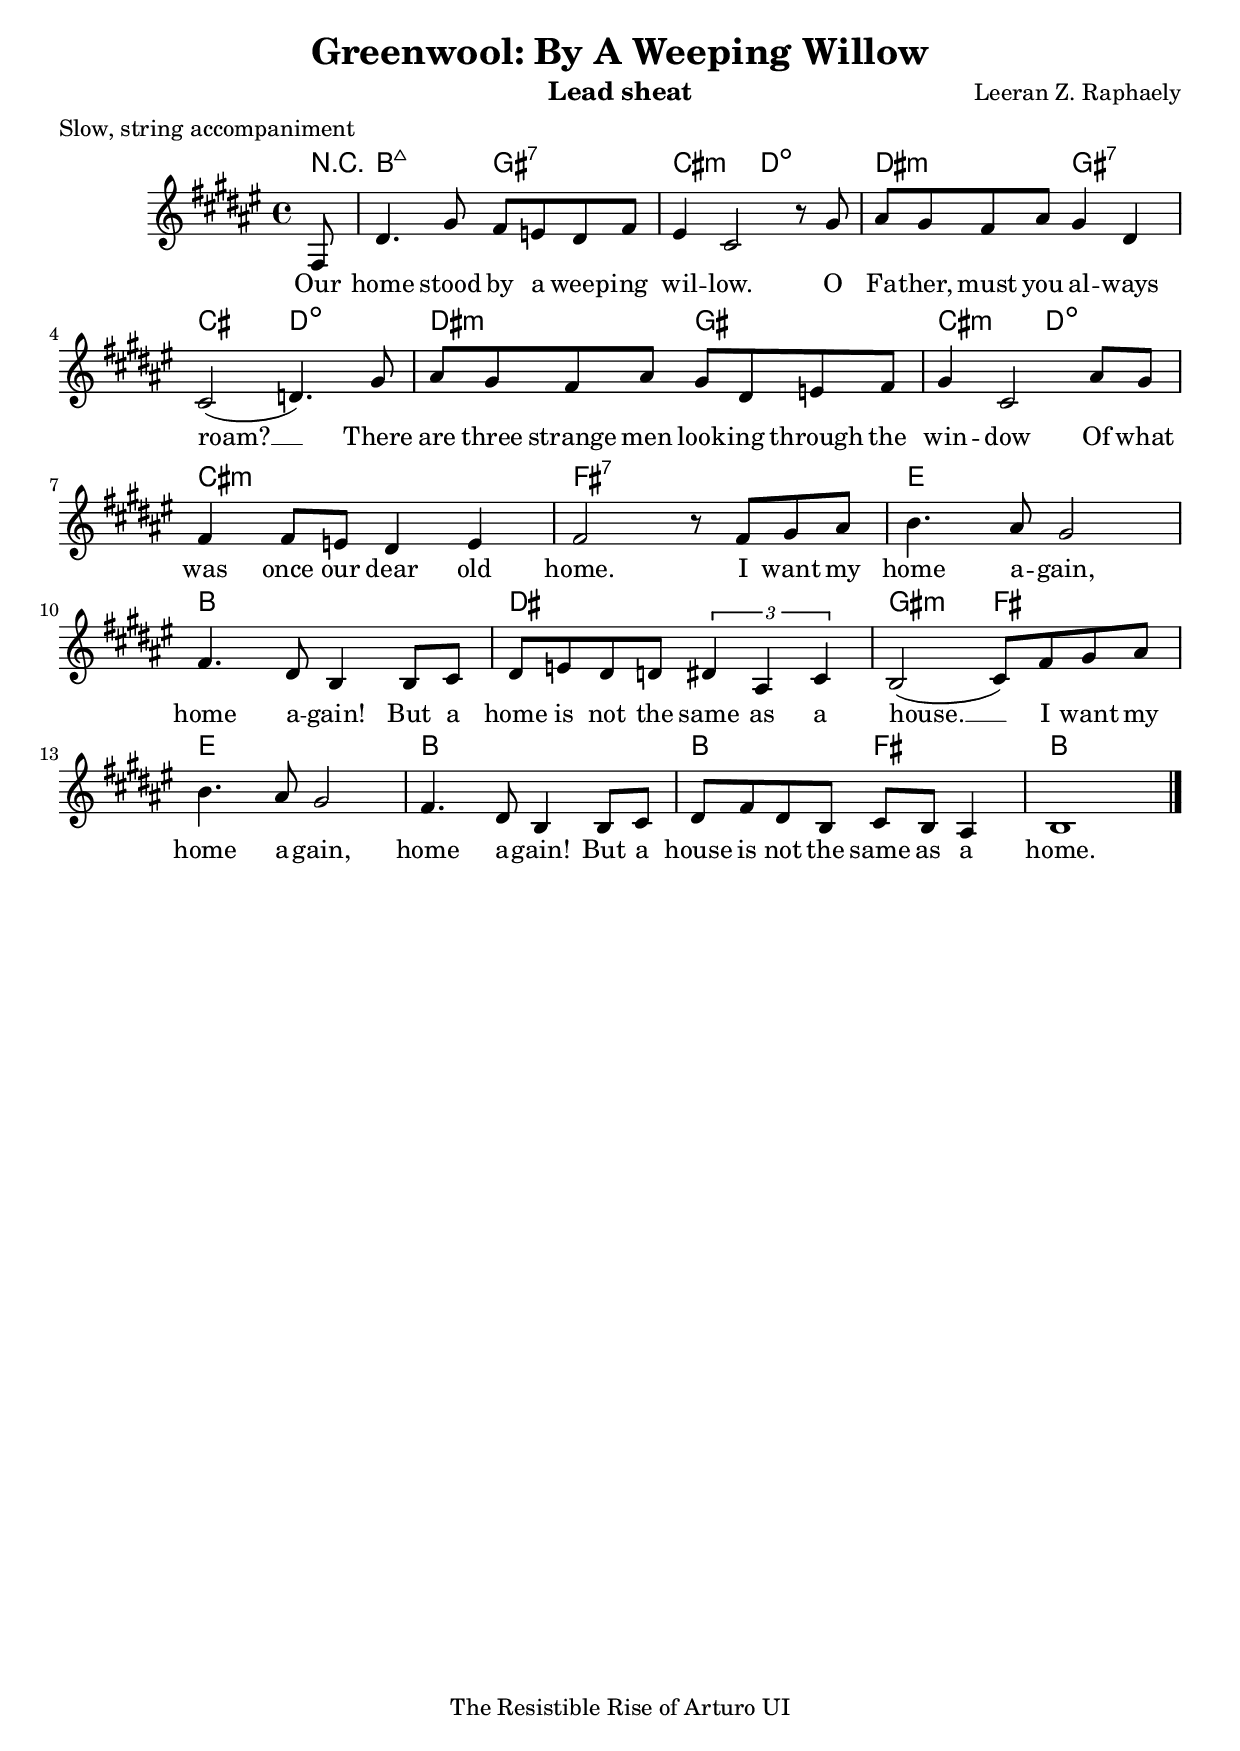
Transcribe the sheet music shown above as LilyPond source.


\header {
	title = "Greenwool: By A Weeping Willow"
	composer = "Leeran Z. Raphaely"
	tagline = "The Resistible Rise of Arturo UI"
	instrument = "Lead sheat"
	meter="Slow, string accompaniment"
}

\paper {
	between-system-padding = #5
	between-system-space = 5\cm
}

\version "2.10.33"

\transpose c b {

<<

\chords {
	r8 c2:maj7 a:7 d:min ees:dim
	e:min a:7 d ees:dim e:min a
	d:min ees:dim d1:min g:7
	f c e a2:min g
	f1 c c2 g c1
	
}

\relative c {
	% \autoBeamOff
	\key g \major
	\partial 8 g8
	e'4. a8 g f e g
	fis4 d2 r8 a'
	b8 a g b a4 e
	d2( ees4.) a8
	b a g b a e f g
	a4 d,2 b'8 a
	g4 g8 f e4 f
	g2 r8 g8 a b
	c4. b8 a2 g4. e8 c4 c8 d
	e f e ees \times 2/3 { e4 b d }
	c2( d8) g8 a b
	c4. b8 a2
	g4. e8 c4 c8 d
	e g e c d c b4
	c1

	\bar "|."
}

\addlyrics {
	Our home stood by a weep -- ing wil -- low.
	O Fa -- ther, must you al -- ways roam? __
	There are three strange men look -- ing through the win -- dow
	Of what was once our dear old home.
	I want my home a -- gain, home a -- gain!
	But a home is not the same as a house. __
	I want my home a -- gain, home a -- gain!
	But a house is not the same as a home.
}

>>

}

